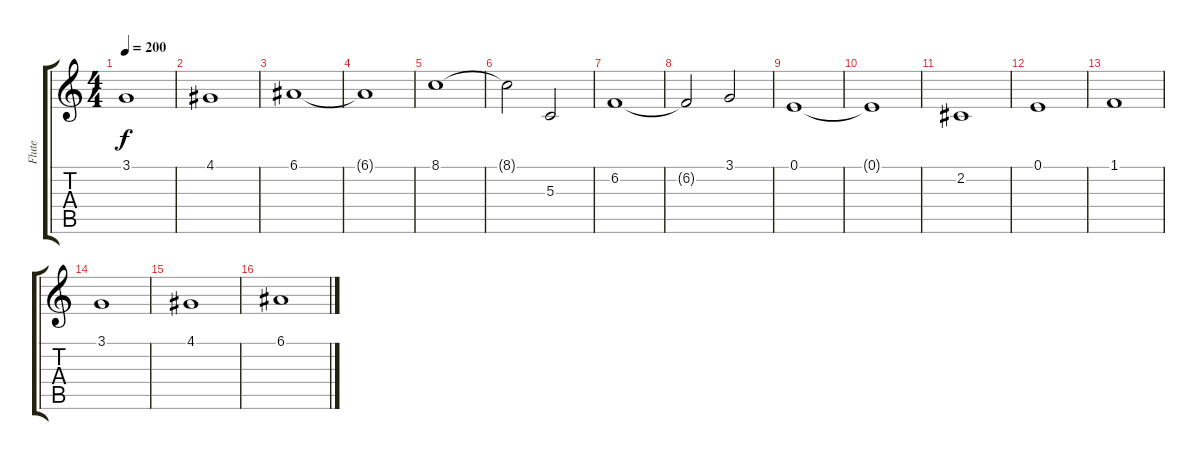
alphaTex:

\track ("Flute" "Flute") {instrument flute}
\staff {score tabs}
\tuning (E4 B3 G3 D3 A2 E2) {hide}
\ts (4 4)
\tempo 200
\clef g2
\ks c
3.1.1{dy f} |
4.1.1 |
6.1.1 |
6.1{t}.1 |
8.1.1 |
8.1{t}.2 5.3.2 |
6.2.1 |
6.2{t}.2 3.1.2 |
0.1.1 |
0.1{t}.1 |
2.2.1 |
0.1.1 |
1.1.1 |
3.1.1 |
4.1.1 |
6.1.1
